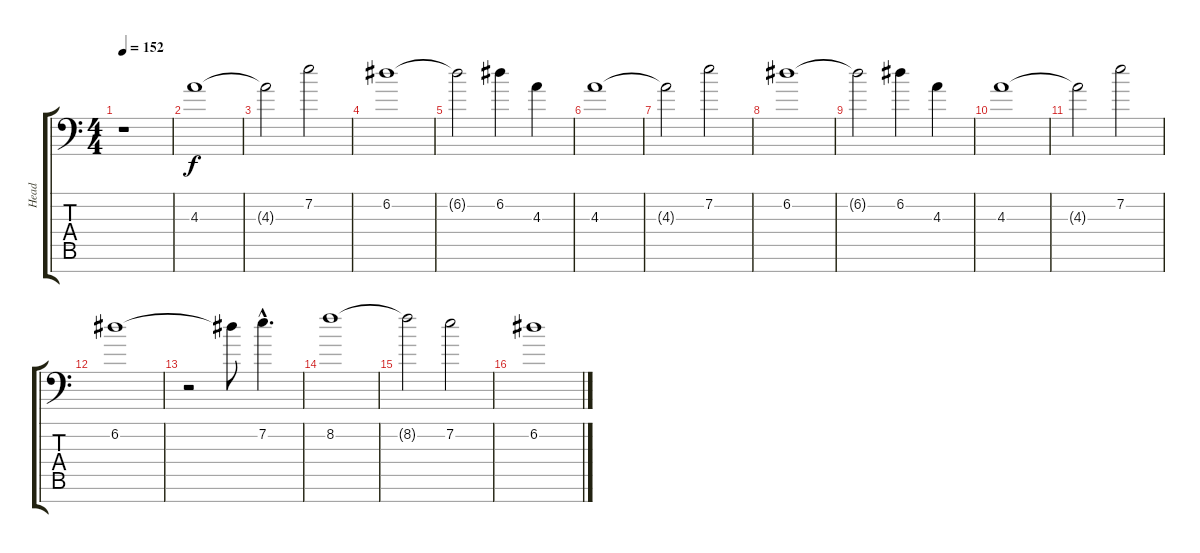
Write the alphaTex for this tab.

\track ("Head " "Head ") {instrument distortionguitar}
\staff {score tabs}
\tuning (D4 A3 F3 C3 G2 D2 A1) {hide}
\ts (4 4)
\tempo 152
\clef f4
\ks c
r.1{dy f} |
4.3.1 |
4.3{t}.2 7.2.2 |
6.2.1 |
6.2{t}.2 6.2.4 4.3.4 |
4.3.1 |
4.3{t}.2 7.2.2 |
6.2.1 |
6.2{t}.2 6.2.4 4.3.4 |
4.3.1 |
4.3{t}.2 7.2.2 |
6.2.1 |
r.2 6.2{t}.8 7.2{hac}.4{d} |
8.2.1 |
8.2{t}.2 7.2.2 |
6.2.1
